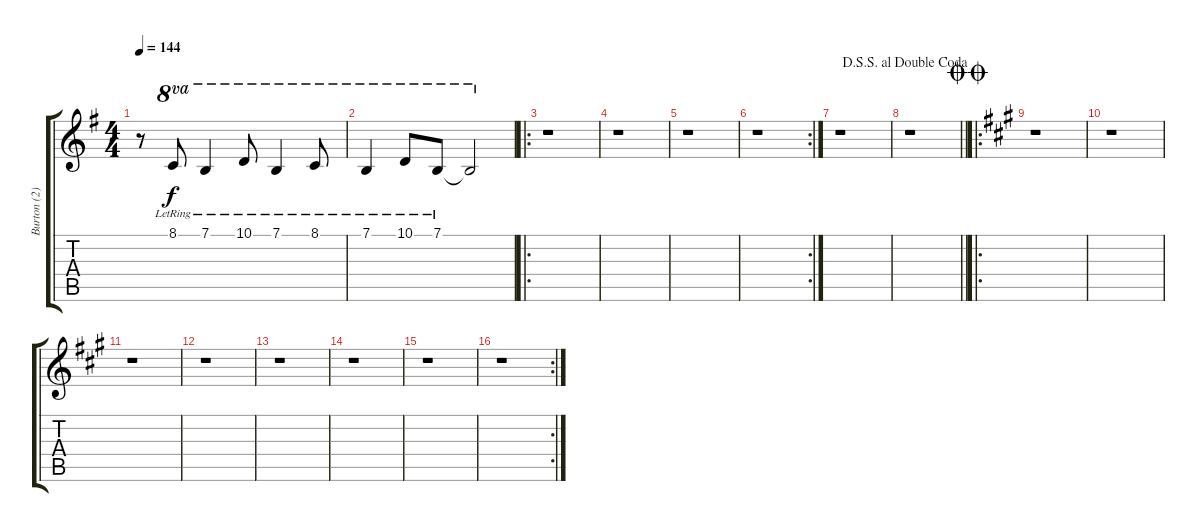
\track ("Burton (2)" "Burton (2)") {instrument brightacousticpiano}
\staff {score tabs}
\tuning (E4 B3 G3 D3 A2 E2) {hide}
\ts (4 4)
\tempo 144
\clef g2
\ks g
r.8{dy f} 8.1{lr}.8{ot 8va} 7.1{lr}.4{ot 8va} 10.1{lr}.8{ot 8va} 7.1{lr}.4{ot 8va} 8.1{lr}.8{ot 8va} |
7.1{lr}.4{ot 8va} 10.1{lr}.8{ot 8va} 7.1{lr}.8{ot 8va} 7.1{t}.2{ot 8va} |
\ro
r.1 |
r.1 |
r.1 |
\rc 2
r.1 |
r.1 |
\jump dalsegnosegnoaldoublecoda
\barLineRight lightlight
r.1 |
\ro
\jump doublecoda
\ks a
r.1 |
r.1 |
r.1 |
r.1 |
r.1 |
r.1 |
r.1 |
\rc 2
r.1
